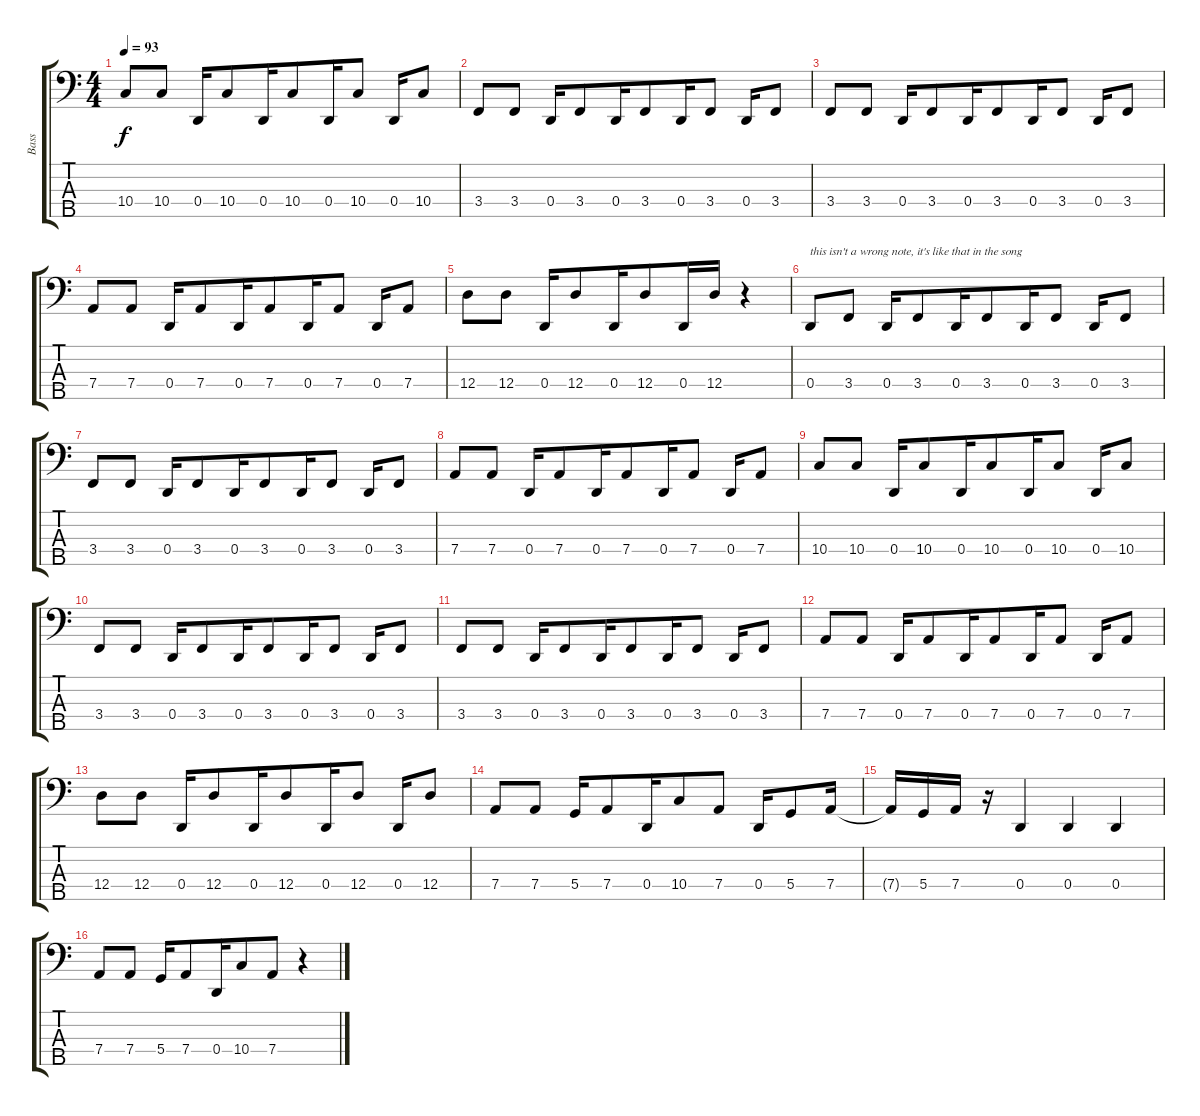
\track ("Bass" "Bass") {instrument electricbassfinger}
\staff {score tabs}
\tuning (G2 D2 A1 D1 B0) {hide}
\ts (4 4)
\tempo 93
\clef f4
\ks aminor
10.4.8{dy f beam merge} 10.4.8 0.4.16{beam merge} 10.4.8 0.4.16{beam merge} 10.4.8 0.4.16{beam merge} 10.4.8 0.4.16{beam merge} 10.4.8 |
3.4.8{beam merge} 3.4.8 0.4.16{beam merge} 3.4.8 0.4.16{beam merge} 3.4.8 0.4.16{beam merge} 3.4.8 0.4.16{beam merge} 3.4.8 |
3.4.8{beam merge} 3.4.8 0.4.16{beam merge} 3.4.8 0.4.16{beam merge} 3.4.8 0.4.16{beam merge} 3.4.8 0.4.16{beam merge} 3.4.8 |
7.4.8{beam merge} 7.4.8 0.4.16{beam merge} 7.4.8 0.4.16{beam merge} 7.4.8 0.4.16{beam merge} 7.4.8 0.4.16{beam merge} 7.4.8 |
12.4.8{beam merge} 12.4.8 0.4.16{beam merge} 12.4.8 0.4.16{beam merge} 12.4.8 0.4.16{beam merge} 12.4.16 r.4 |
0.4.8{txt "this isn't a wrong note, it's like that in the song" beam merge} 3.4.8 0.4.16{beam merge} 3.4.8 0.4.16{beam merge} 3.4.8 0.4.16{beam merge} 3.4.8 0.4.16{beam merge} 3.4.8 |
3.4.8{beam merge} 3.4.8 0.4.16{beam merge} 3.4.8 0.4.16{beam merge} 3.4.8 0.4.16{beam merge} 3.4.8 0.4.16{beam merge} 3.4.8 |
7.4.8{beam merge} 7.4.8 0.4.16{beam merge} 7.4.8 0.4.16{beam merge} 7.4.8 0.4.16{beam merge} 7.4.8 0.4.16{beam merge} 7.4.8 |
10.4.8{beam merge} 10.4.8 0.4.16{beam merge} 10.4.8 0.4.16{beam merge} 10.4.8 0.4.16{beam merge} 10.4.8 0.4.16{beam merge} 10.4.8 |
3.4.8{beam merge} 3.4.8 0.4.16{beam merge} 3.4.8 0.4.16{beam merge} 3.4.8 0.4.16{beam merge} 3.4.8 0.4.16{beam merge} 3.4.8 |
3.4.8{beam merge} 3.4.8 0.4.16{beam merge} 3.4.8 0.4.16{beam merge} 3.4.8 0.4.16{beam merge} 3.4.8 0.4.16{beam merge} 3.4.8 |
7.4.8{beam merge} 7.4.8 0.4.16{beam merge} 7.4.8 0.4.16{beam merge} 7.4.8 0.4.16{beam merge} 7.4.8 0.4.16{beam merge} 7.4.8 |
12.4.8{beam merge} 12.4.8 0.4.16{beam merge} 12.4.8 0.4.16{beam merge} 12.4.8 0.4.16{beam merge} 12.4.8 0.4.16{beam merge} 12.4.8 |
7.4.8 7.4.8 5.4.16{beam merge} 7.4.8 0.4.16{beam merge} 10.4.8{beam merge} 7.4.8 0.4.16 5.4.8{beam merge} 7.4.16 |
7.4{t}.16 5.4.16{beam merge} 7.4.16{beam merge} r.16 0.4.4 0.4.4 0.4.4 |
7.4.8 7.4.8 5.4.16{beam merge} 7.4.8 0.4.16{beam merge} 10.4.8{beam merge} 7.4.8{beam merge} r.4
